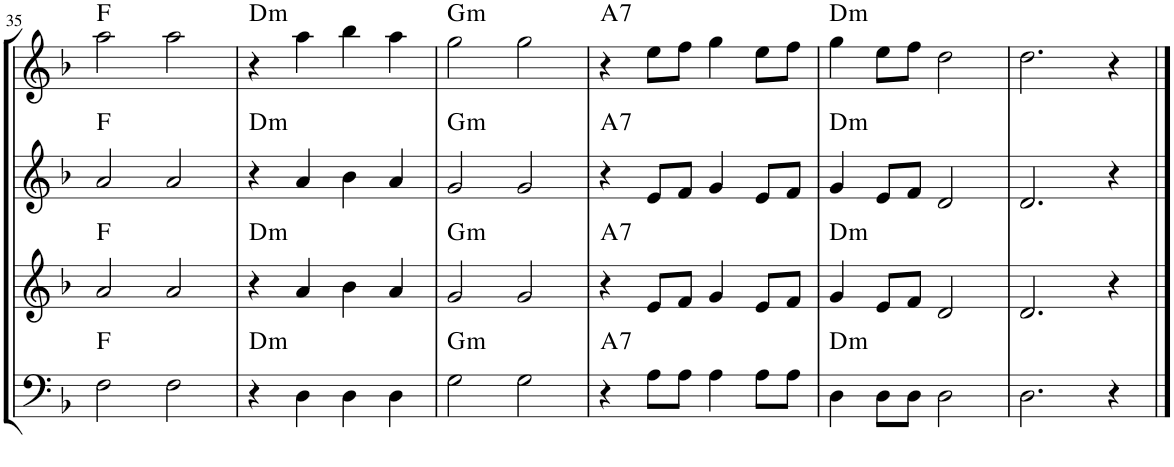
**kern	**harte	**kern	**harte	**kern	**harte	**kern	**harte
*part4	*part4	*part3	*part3	*part2	*part2	*part1	*part1
*staff4	*	*staff3	*	*staff2	*	*staff1	*
*I"Bassoon	*	*I"Bb Clarinet	*	*I"Oboe	*	*I"Flute	*
*I'Bsn	*	*I'Cl	*	*I'Ob	*	*I'Fl	*
!!LO:PB:g=z
*clefF4	*	*clefG2	*	*clefG2	*	*clefG2	*
*	*	*ITrd1c2	*	*	*	*	*
*k[b-]	*	*k[b-]	*	*k[b-]	*	*k[b-]	*
*M4/4	*	*M4/4	*	*M4/4	*	*M4/4	*
=35	=35	=35	=35	=35	=35	=35	=35
2F\	F:maj	2a/	F:maj	2a/	F:maj	2aa\	F:maj
2F\	.	2a/	.	2a/	.	2aa\	.
=36	=36	=36	=36	=36	=36	=36	=36
!	!LO:H:kt=m	!	!LO:H:kt=m	!	!LO:H:kt=m	!	!LO:H:kt=m
4r	D:min	4r	D:min	4r	D:min	4r	D:min
4D\	.	4a/	.	4a/	.	4aa\	.
4D\	.	4b-\	.	4b-\	.	4bb-\	.
4D\	.	4a/	.	4a/	.	4aa\	.
=37	=37	=37	=37	=37	=37	=37	=37
!	!LO:H:kt=m	!	!LO:H:kt=m	!	!LO:H:kt=m	!	!LO:H:kt=m
2G\	G:min	2g/	G:min	2g/	G:min	2gg\	G:min
2G\	.	2g/	.	2g/	.	2gg\	.
=38	=38	=38	=38	=38	=38	=38	=38
!	!LO:H:kt=7	!	!LO:H:kt=7	!	!LO:H:kt=7	!	!LO:H:kt=7
4r	A:7	4r	A:7	4r	A:7	4r	A:7
8A\L	.	8e/L	.	8e/L	.	8ee\L	.
8A\J	.	8f/J	.	8f/J	.	8ff\J	.
4A\	.	4g/	.	4g/	.	4gg\	.
8A\L	.	8e/L	.	8e/L	.	8ee\L	.
8A\J	.	8f/J	.	8f/J	.	8ff\J	.
=39	=39	=39	=39	=39	=39	=39	=39
!	!LO:H:kt=m	!	!LO:H:kt=m	!	!LO:H:kt=m	!	!LO:H:kt=m
4D\	D:min	4g/	D:min	4g/	D:min	4gg\	D:min
8D\L	.	8e/L	.	8e/L	.	8ee\L	.
8D\J	.	8f/J	.	8f/J	.	8ff\J	.
2D\	.	2d/	.	2d/	.	2dd\	.
=40	=40	=40	=40	=40	=40	=40	=40
2.D\	.	2.d/	.	2.d/	.	2.dd\	.
4r	.	4r	.	4r	.	4r	.
==	==	==	==	==	==	==	==
*-	*-	*-	*-	*-	*-	*-	*-
